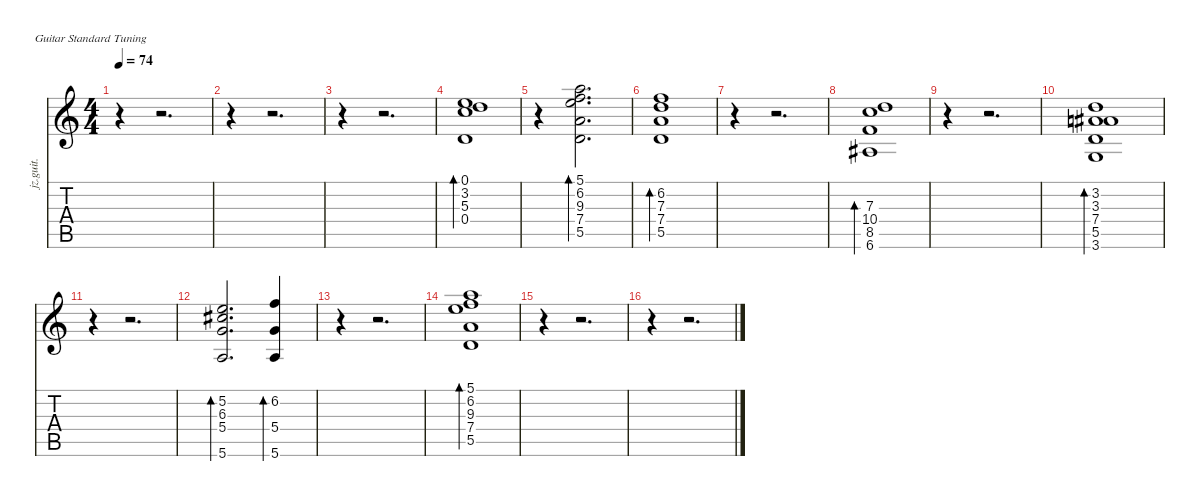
\defaultSystemsLayout 4
\hideDynamics
\bracketExtendMode nobrackets
\otherSystemsTrackNameOrientation horizontal
\track ("2nd Guitar" "jz.guit.") {instrument electricguitarjazz}
\staff {score tabs}
\tuning (E4 B3 G3 D3 A2 E2)
\ts (4 4)
\tempo 74
\clef g2
\ks c
r.4{dy f} r.2{d} |
r.4 r.2{d} |
r.4 r.2{d} |
(0.1 3.2 5.3 0.4).1{bd 240} |
r.4 (5.1 6.2 9.3 7.4 5.5).2{d bd 240} |
(6.2 7.3 7.4 5.5).1{bd 240} |
r.4 r.2{d} |
(7.3 10.4 8.5 6.6{acc #}).1{bd 240} |
r.4 r.2{d} |
(3.2 3.3{acc #} 7.4 5.5 3.6).1{bd 240} |
r.4 r.2{d} |
(5.2 6.3{acc #} 5.4 5.6).2{d bd 240} (6.2 5.4 5.6).4{bd 240} |
r.4 r.2{d} |
(5.1 6.2 9.3 7.4 5.5).1{bd 240} |
r.4 r.2{d} |
r.4 r.2{d}
